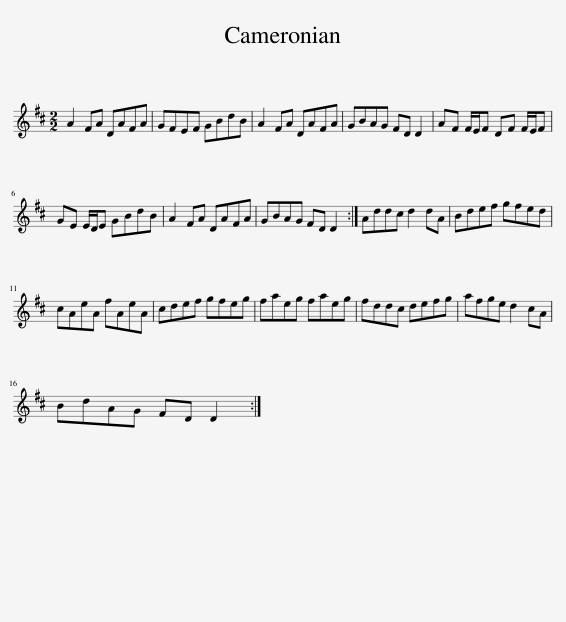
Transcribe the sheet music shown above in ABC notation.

X:1
L:1/8
M:2/2
I:linebreak $
K:D
V:1 treble
V:1
 A2 FA DAFA | GFEF GBdB | A2 FA DAFA | GBAG FD D2 | AF F/E/F DF F/E/F |$ %5
 GE E/D/E GBdB | A2 FA DAFA | GBAG FD D2 :| Addc d2 dA | Bdef gfed |$ %10
 cAeA fAeA | cdef gfeg | faeg faeg | fddc defg | afge d2 cA |$ %15
 BdAG FD D2 :| %16
